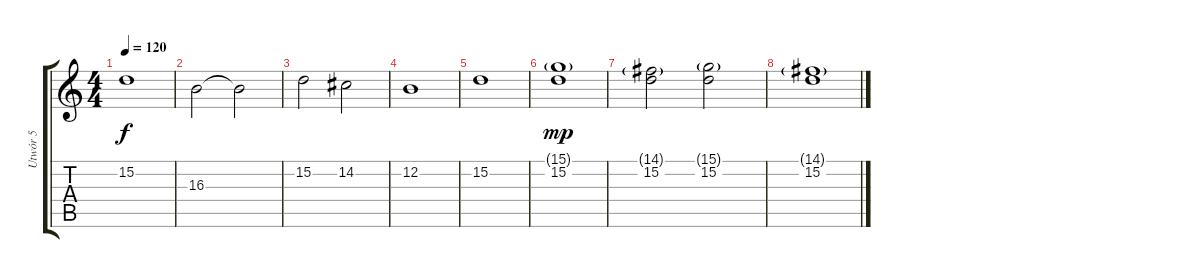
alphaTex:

\track ("Utwór 5" "Utwór 5") {instrument tremolostrings}
\staff {score tabs}
\tuning (E4 B3 G3 D3 A2 E2) {hide}
\ts (4 4)
\tempo 120
\clef g2
\ks c
15.2.1{dy f} |
16.3.2 16.3{t}.2 |
15.2.2{volume 9} 14.2.2 |
12.2.1 |
15.2.1 |
(15.1{g} 15.2).1{dy mp} |
(14.1{g} 15.2).2 (15.1{g} 15.2).2 |
(14.1{g} 15.2).1
